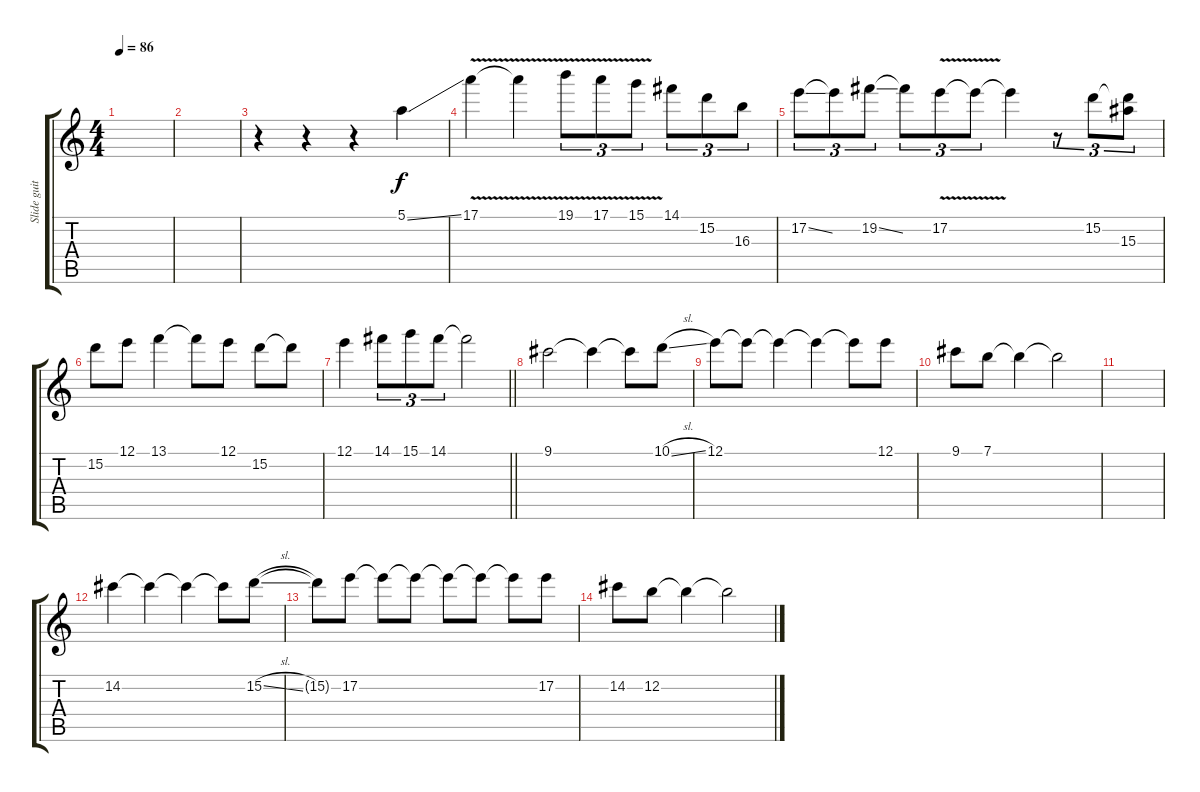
\track ("Slide guitar" "Slide guit") {instrument electricguitarclean}
\staff {score tabs}
\tuning (E4 B3 G3 D3 A2 E2) {hide}
\ts (4 4)
\tempo 86
\clef g2
\ks c
|
|
r.4 r.4 r.4 5.1{ss}.4 |
17.1{v}.4 17.1{t}.4 19.1{v}.8{tu (3 2)} 17.1{v}.8{tu (3 2)} 15.1{v}.8{tu (3 2)} 14.1.8{tu (3 2)} 15.2.8{tu (3 2)} 16.3.8{tu (3 2)} |
17.2{ss}.8{tu (3 2)} 17.2{t}.8{tu (3 2)} 19.2{ss}.8{tu (3 2)} 19.2{t}.8{tu (3 2)} 17.2{v}.8{tu (3 2)} 17.2{t}.8{tu (3 2)} 17.2{t}.4 r.8{tu (3 2)} 15.2.8{tu (3 2)} (15.2{t} 15.3).8{tu (3 2)} |
15.2.8 12.1.8 13.1.4 13.1{t}.8 12.1.8 15.2.8 15.2{t}.8 |
\barLineRight lightlight
12.1.4 14.1.8{tu (3 2)} 15.1.8{tu (3 2)} 14.1.8{tu (3 2)} 14.1{t}.2 |
9.1.2 9.1{t}.4 9.1{t}.8 10.1{sl}.8 |
12.1.8 12.1{t}.8 12.1{t}.4 12.1{t}.4 12.1{t}.8 12.1.8 |
9.1.8 7.1.8 7.1{t}.4 7.1{t}.2 |
|
14.2.4 14.2{t}.4 14.2{t}.4 14.2{t}.8 15.2{sl}.8 |
15.2{t}.8 17.2.8 17.2{t}.8 17.2{t}.8 17.2{t}.8 17.2{t}.8 17.2{t}.8 17.2.8 |
14.2.8 12.2.8 12.2{t}.4 12.2{t}.2
